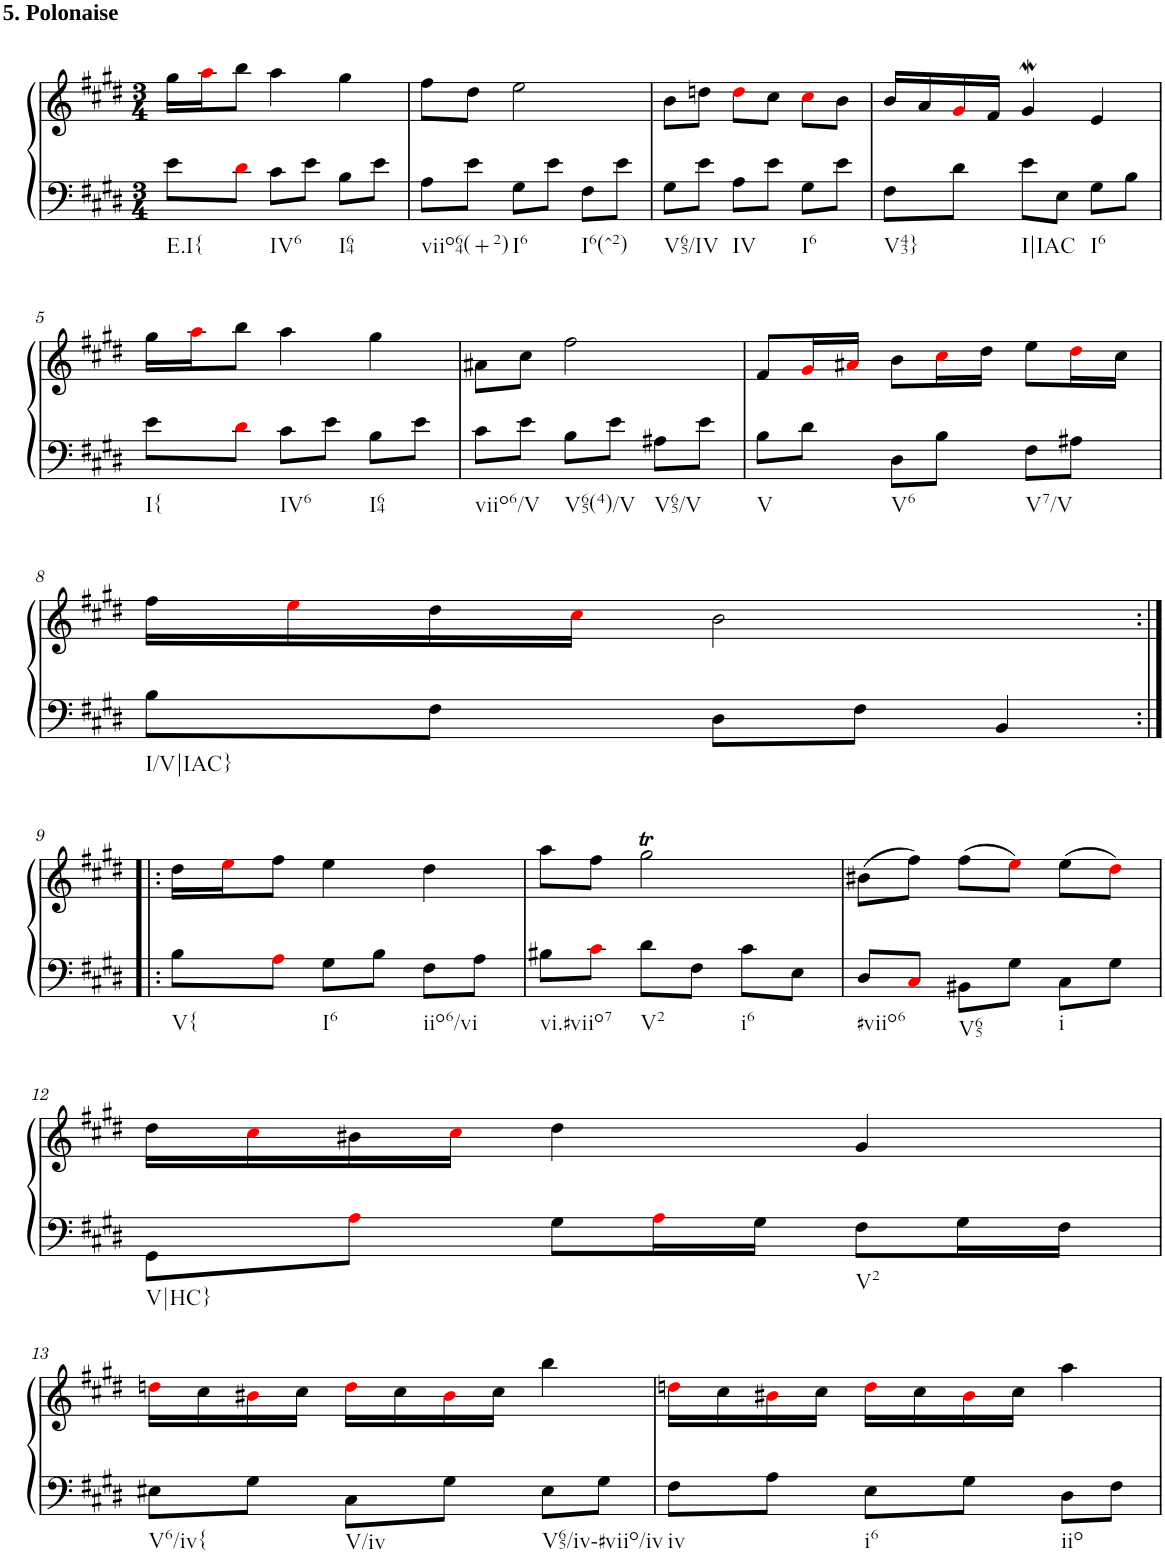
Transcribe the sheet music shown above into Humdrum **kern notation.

**kern	**kern
*part1	*part1
*staff2	*staff1
*I"Klavier linke Hand	*
*clefF4	*clefG2
*k[f#c#g#d#]	*k[f#c#g#d#]
*M3/4	*M3/4
=1	=1
!	!LO:TX:a:B:t=5. Polonaise
!LO:TX:b:t=E.I{	!
8e\L	16gg#\LL
.	16aai\J
8d#i\J	8bb\J
!LO:TX:b:t=IV6	!
8c#\L	4aa\
8e\J	.
!LO:TX:b:t=I64	!
8B\L	4gg#\
8e\J	.
=2	=2
!LO:TX:b:t=viio64(+2)	!
8A\L	8ff#\L
8e\J	8dd#\J
!LO:TX:b:t=I6	!
8G#\L	2ee\
8e\J	.
!LO:TX:b:t=I6(^2)	!
8F#\L	.
8e\J	.
=3	=3
!LO:TX:b:t=V65/IV	!
8G#\L	8b\L
8e\J	8ddn\J
!LO:TX:b:t=IV	!
8A\L	8ddi\L
8e\J	8cc#\J
!LO:TX:b:t=I6	!
8G#\L	8cc#i\L
8e\J	8b\J
=4	=4
!LO:TX:b:t=V43}	!
8F#\L	16b/LL
.	16a/
8d#\J	16g#i/
.	16f#/JJ
!LO:TX:b:t=I|IAC	!
8e\L	4g#W/
8E\J	.
!LO:TX:b:t=I6	!
8G#\L	4e/
8B\J	.
!!LO:LB:g=z
=5	=5
!LO:TX:b:t=I{	!
8e\L	16gg#\LL
.	16aai\J
8d#i\J	8bb\J
!LO:TX:b:t=IV6	!
8c#\L	4aa\
8e\J	.
!LO:TX:b:t=I64	!
8B\L	4gg#\
8e\J	.
=6	=6
!LO:TX:b:t=viio6/V	!
8c#\L	8a#X\L
8e\J	8cc#\J
!LO:TX:b:t=V65(4)/V	!
8B\L	2ff#\
8e\J	.
!LO:TX:b:t=V65/V	!
8A#X\L	.
8e\J	.
=7	=7
!LO:TX:b:t=V	!
8B\L	8f#/L
8d#\J	16g#i/L
.	16a#Xi/JJ
!LO:TX:b:t=V6	!
8D#\L	8b\L
8B\J	16cc#i\L
.	16dd#\JJ
!LO:TX:b:t=V7/V	!
8F#\L	8ee\L
8A#X\J	16dd#i\L
.	16cc#\JJ
!!LO:LB:g=z
=8	=8
!LO:TX:b:t=I/V|IAC}	!
8B\L	16ff#\LL
.	16eei\
8F#\J	16dd#\
.	16cc#i\JJ
8D#\L	2b\
8F#\J	.
4BB/	.
!!LO:LB:g=z
=9:|!|:	=9:|!|:
!LO:TX:b:t=V{	!
8B\L	16dd#\LL
.	16eei\J
8Ai\J	8ff#\J
!LO:TX:b:t=I6	!
8G#\L	4ee\
8B\J	.
!LO:TX:b:t=iio6/vi	!
8F#\L	4dd#\
8A\J	.
=10	=10
!LO:TX:b:t=vi.#viio7	!
8B#X\L	8aa\L
8c#i\J	8ff#\J
!LO:TX:b:t=V2	!
8d#\L	2gg#t\
8F#\J	.
!LO:TX:b:t=i6	!
8c#\L	.
8E\J	.
=11	=11
!LO:TX:b:t=#viio6	!
8D#/L	(8b#X\L
8C#i/J	8ff#\J)
!LO:TX:b:t=V65	!
8BB#X\L	(8ff#\L
8G#\J	8eei\J)
!LO:TX:b:t=i	!
8C#\L	(8ee\L
8G#\J	8dd#i\J)
!!LO:LB:g=z
=12	=12
!LO:TX:b:t=V|HC}	!
8GG#\L	16dd#\LL
.	16cc#i\
8Ai\J	16b#X\
.	16cc#i\JJ
8G#\L	4dd#\
16Ai\L	.
16G#\JJ	.
!LO:TX:b:t=V2	!
8F#\L	4g#/
16G#\L	.
16F#\JJ	.
!!LO:LB:g=z
=13	=13
!LO:TX:b:t=V6/iv{	!
8E#X\L	16ddni\LL
.	16cc#\
8G#\J	16b#Xi\
.	16cc#\JJ
!LO:TX:b:t=V/iv	!
8C#\L	16ddi\LL
.	16cc#\
8G#\J	16b#i\
.	16cc#\JJ
!LO:TX:b:t=V65/iv-#viio/iv	!
8E#\L	4bb\
8G#\J	.
=14	=14
!LO:TX:b:t=iv	!
8F#\L	16ddni\LL
.	16cc#\
8A\J	16b#Xi\
.	16cc#\JJ
!LO:TX:b:t=i6	!
8E\L	16ddi\LL
.	16cc#\
8G#\J	16b#i\
.	16cc#\JJ
!LO:TX:b:t=iio	!
8D#\L	4aa\
8F#\J	.
=	=
*-	*-
